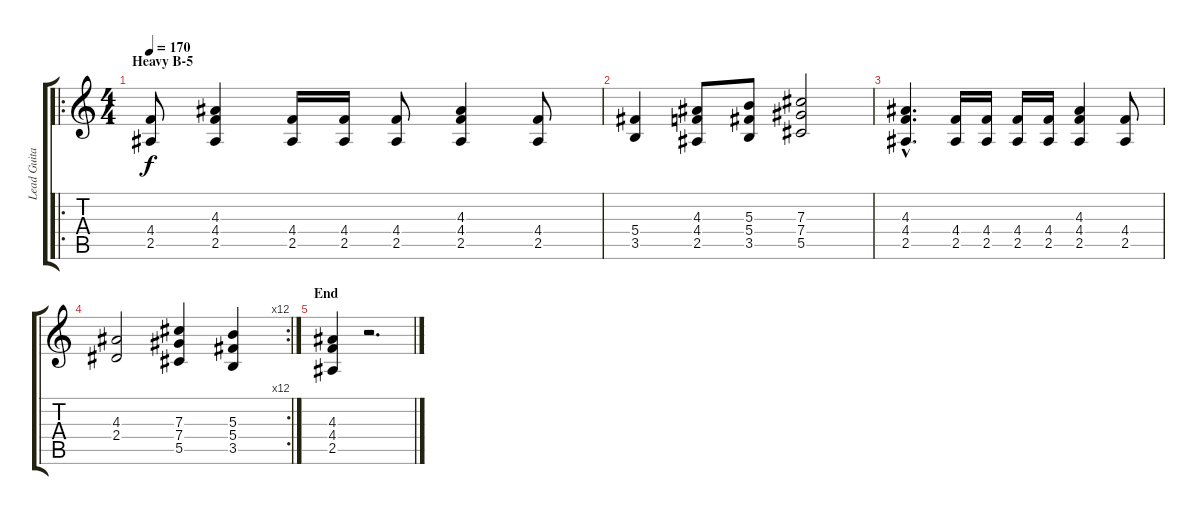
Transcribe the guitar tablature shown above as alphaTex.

\track ("Lead Guitar" "Lead Guita") {instrument overdrivenguitar}
\staff {score tabs}
\tuning (Eb4 Bb3 Gb3 Db3 Ab2 Eb2) {hide}
\ro
\ts (4 4)
\section ("" "Heavy B-5")
\tempo 170
\clef g2
\ks c
(4.4 2.5).8{dy f} (4.3 4.4 2.5).4 (4.4 2.5).16 (4.4 2.5).16 (4.4 2.5).8 (4.3 4.4 2.5).4 (4.4 2.5).8 |
(5.4 3.5).4 (4.3 4.4 2.5).8 (5.3 5.4 3.5).8 (7.3 7.4 5.5).2 |
(4.3{hac} 4.4{hac} 2.5{hac}).4{d} (4.4 2.5).16 (4.4 2.5).16 (4.4 2.5).16 (4.4 2.5).16 (4.3 4.4 2.5).4 (4.4 2.5).8 |
\rc 12
(4.3 2.4).2 (7.3 7.4 5.5).4 (5.3 5.4 3.5).4 |
\section ("" "End")
(4.3 4.4 2.5).4 r.2{d}
